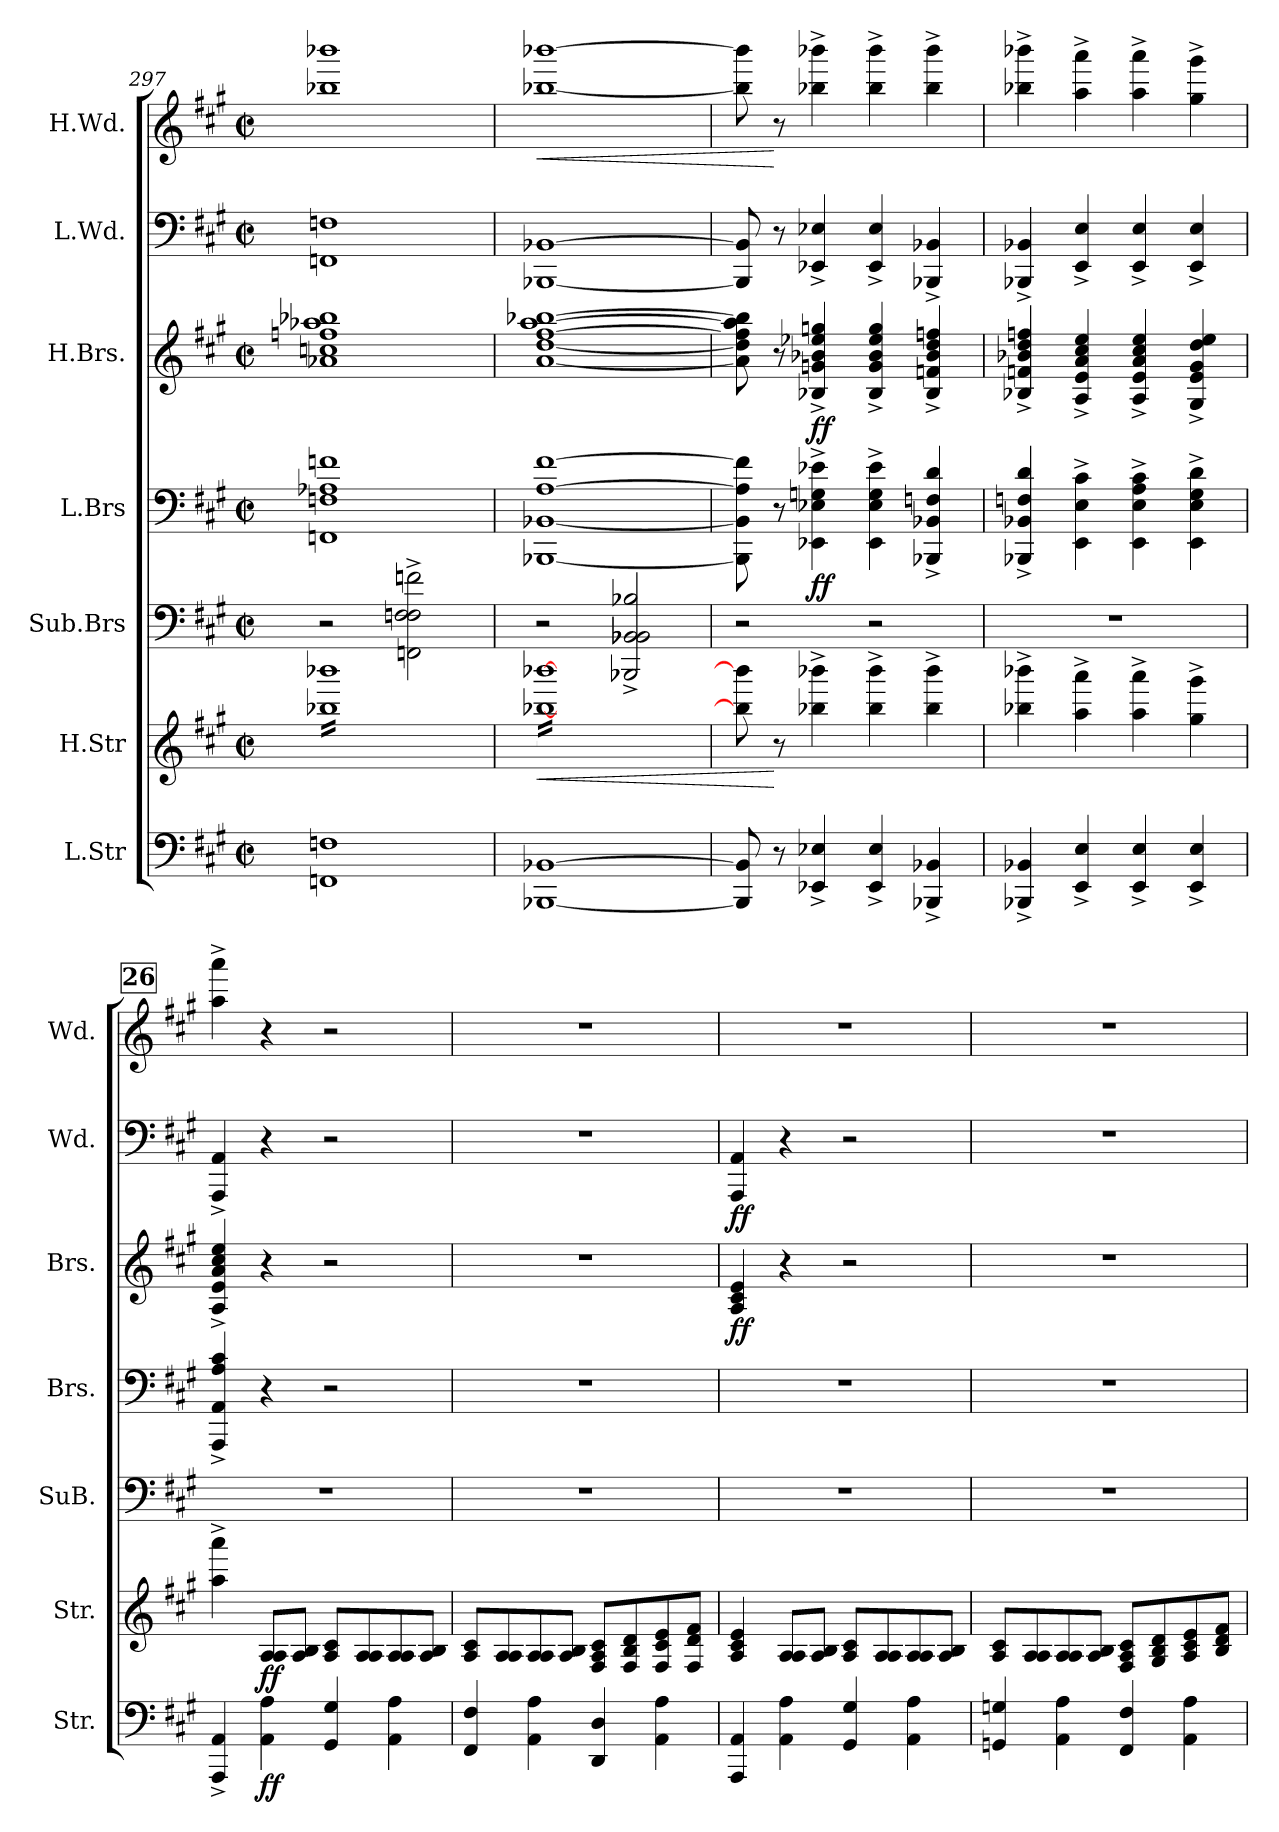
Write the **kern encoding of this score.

**kern	**dynam	**kern	**dynam	**kern	**kern	**dynam	**kern	**dynam	**kern	**dynam	**kern	**dynam
*part7	*part7	*part6	*part6	*part5	*part4	*part4	*part3	*part3	*part2	*part2	*part1	*part1
*staff7	*staff7	*staff6	*staff6	*staff5	*staff4	*staff4	*staff3	*staff3	*staff2	*staff2	*staff1	*staff1
*I"L.Str	*	*I"H.Str	*	*I"Sub.Brs	*I"L.Brs	*	*I"H.Brs.	*	*I"L.Wd.	*	*I"H.Wd.	*
*I'Str.	*	*I'Str.	*	*I'SuB.	*I'Brs.	*	*I'Brs.	*	*I'Wd.	*	*I'Wd.	*
*clefF4	*	*clefG2	*	*clefF4	*clefF4	*	*clefG2	*	*clefF4	*	*clefG2	*
*k[f#c#g#]	*	*k[f#c#g#]	*	*k[f#c#g#]	*k[f#c#g#]	*	*k[f#c#g#]	*	*k[f#c#g#]	*	*k[f#c#g#]	*
*M2/2	*	*M2/2	*	*M2/2	*M2/2	*	*M2/2	*	*M2/2	*	*M2/2	*
*met(c|)	*	*met(c|)	*	*met(c|)	*met(c|)	*	*met(c|)	*	*met(c|)	*	*met(c|)	*
=297	=297	=297	=297	=297	=297	=297	=297	=297	=297	=297	=297	=297
*	*	*tremolo	*	*	*	*	*	*	*	*	*	*
1FFn 1Fn	.	16bb-X 16bbb-XLL	.	2r	1FFn 1Fn 1A-X 1fn	.	1a-X 1ccn 1ffn 1aa-X 1bb-X	.	1FFn 1Fn	.	1bb-X 1bbb-X	.
.	.	16bb-X 16bbb-X	.	.	.	.	.	.	.	.	.	.
.	.	16bb-X 16bbb-X	.	.	.	.	.	.	.	.	.	.
.	.	16bb-X 16bbb-X	.	.	.	.	.	.	.	.	.	.
.	.	16bb-X 16bbb-X	.	.	.	.	.	.	.	.	.	.
.	.	16bb-X 16bbb-X	.	.	.	.	.	.	.	.	.	.
.	.	16bb-X 16bbb-X	.	.	.	.	.	.	.	.	.	.
.	.	16bb-X 16bbb-X	.	.	.	.	.	.	.	.	.	.
.	.	16bb-X 16bbb-X	.	2FFn\^ 2Fn\^ 2F\^ 2fn\^	.	.	.	.	.	.	.	.
.	.	16bb-X 16bbb-X	.	.	.	.	.	.	.	.	.	.
.	.	16bb-X 16bbb-X	.	.	.	.	.	.	.	.	.	.
.	.	16bb-X 16bbb-X	.	.	.	.	.	.	.	.	.	.
.	.	16bb-X 16bbb-X	.	.	.	.	.	.	.	.	.	.
.	.	16bb-X 16bbb-X	.	.	.	.	.	.	.	.	.	.
.	.	16bb-X 16bbb-X	.	.	.	.	.	.	.	.	.	.
.	.	16bb-X 16bbb-XJJ	.	.	.	.	.	.	.	.	.	.
=298	=298	=298	=298	=298	=298	=298	=298	=298	=298	=298	=298	=298
!	!	!	!LO:HP:b	!	!	!	!	!	!	!	!	!LO:HP:b
[1BBB-X [1BB-X	.	[16bb-X [16bbb-XLL	<	2r	[1BBB-X [1BB-X [1A [1f#	.	[1a [1dd [1ff# [1aa [1bb-X	.	[1BBB-X [1BB-X	.	[1bb-X [1bbb-X	<
.	.	16bb-X 16bbb-X	.	.	.	.	.	.	.	.	.	.
.	.	16bb-X 16bbb-X	.	.	.	.	.	.	.	.	.	.
.	.	16bb-X 16bbb-X	.	.	.	.	.	.	.	.	.	.
.	.	16bb-X 16bbb-X	.	.	.	.	.	.	.	.	.	.
.	.	16bb-X 16bbb-X	.	.	.	.	.	.	.	.	.	.
.	.	16bb-X 16bbb-X	.	.	.	.	.	.	.	.	.	.
.	.	16bb-X 16bbb-X	.	.	.	.	.	.	.	.	.	.
.	.	16bb-X 16bbb-X	.	2BBB-X/^ 2BB-X/^ 2BB-/^ 2B-X/^	.	.	.	.	.	.	.	.
.	.	16bb-X 16bbb-X	.	.	.	.	.	.	.	.	.	.
.	.	16bb-X 16bbb-X	.	.	.	.	.	.	.	.	.	.
.	.	16bb-X 16bbb-X	.	.	.	.	.	.	.	.	.	.
.	.	16bb-X 16bbb-X	.	.	.	.	.	.	.	.	.	.
.	.	16bb-X 16bbb-X	.	.	.	.	.	.	.	.	.	.
.	.	16bb-X 16bbb-X	.	.	.	.	.	.	.	.	.	.
.	.	16bb-X 16bbb-XJJ	.	.	.	.	.	.	.	.	.	.
*	*	*Xtremolo	*	*	*	*	*	*	*	*	*	*
=299	=299	=299	=299	=299	=299	=299	=299	=299	=299	=299	=299	=299
8BBB-/] 8BB-/]	.	8bb-\] 8bbb-\]	.	2r	8BBB-\] 8BB-\] 8A\] 8f#\]	.	8a\] 8dd\] 8ff#\] 8aa\] 8bb-\]	.	8BBB-/] 8BB-/]	.	8bb-\] 8bbb-\]	.
8r	.	8r	[	.	8r	.	8r	.	8r	.	8r	[
!	!	!	!	!	!	!LO:DY:b	!	!LO:DY:b	!	!	!	!
4EE-X/^ 4E-X/^	.	4bb-X\^ 4bbb-X\^	.	.	4EE-X\^ 4E-X\^ 4Gn\^ 4e-X\^	ff	4B-X/^ 4gn/^ 4b-X/^ 4ee-X/^ 4ggn/^	ff	4EE-X/^ 4E-X/^	.	4bb-X\^ 4bbb-X\^	.
4EE-/^ 4E-/^	.	4bb-\^ 4bbb-\^	.	2r	4EE-\^ 4E-\^ 4G\^ 4e-\^	.	4B-/^ 4g/^ 4b-/^ 4ee-/^ 4gg/^	.	4EE-/^ 4E-/^	.	4bb-\^ 4bbb-\^	.
4BBB-X/^ 4BB-X/^	.	4bb-\^ 4bbb-\^	.	.	4BBB-X/^ 4BB-X/^ 4Fn/^ 4d/^	.	4B-/^ 4fn/^ 4b-/^ 4dd/^ 4ffn/^	.	4BBB-X/^ 4BB-X/^	.	4bb-\^ 4bbb-\^	.
=300	=300	=300	=300	=300	=300	=300	=300	=300	=300	=300	=300	=300
4BBB-X/^ 4BB-X/^	.	4bb-X\^ 4bbb-X\^	.	1r	4BBB-X/^ 4BB-X/^ 4Fn/^ 4d/^	.	4B-X/^ 4fn/^ 4b-X/^ 4dd/^ 4ffn/^	.	4BBB-X/^ 4BB-X/^	.	4bb-X\^ 4bbb-X\^	.
4EE/^ 4E/^	.	4aa\^ 4aaa\^	.	.	4EE\^ 4E\^ 4c#\^	.	4A/^ 4e/^ 4a/^ 4cc#/^ 4ee/^	.	4EE/^ 4E/^	.	4aa\^ 4aaa\^	.
4EE/^ 4E/^	.	4aa\^ 4aaa\^	.	.	4EE\^ 4E\^ 4A\^ 4c#\^	.	4A/^ 4e/^ 4a/^ 4cc#/^ 4ee/^	.	4EE/^ 4E/^	.	4aa\^ 4aaa\^	.
4EE/^ 4E/^	.	4gg#\^ 4ggg#\^	.	.	4EE\^ 4E\^ 4G#\^ 4d\^	.	4G#/^ 4e/^ 4g#/^ 4dd/^ 4ee/^	.	4EE/^ 4E/^	.	4gg#\^ 4ggg#\^	.
!!LO:LB:g=z
!!LO:REH:place=s1:a:B:fs=14:t=26
=301	=301	=301	=301	=301	=301	=301	=301	=301	=301	=301	=301	=301
4AAA/^ 4AA/^	.	4aa\^ 4aaa\^	.	1r	4AAA/^ 4AA/^ 4A/^ 4c#/^	.	4A/^ 4e/^ 4a/^ 4cc#/^ 4ee/^	.	4AAA/^ 4AA/^	.	4aa\^ 4aaa\^	.
!	!LO:DY:b	!	!LO:DY:b	!	!	!	!	!	!	!	!	!
4AA\ 4A\	ff	8A/ 8A/L	ff	.	4r	.	4r	.	4r	.	4r	.
.	.	8A/ 8B/J	.	.	.	.	.	.	.	.	.	.
4GG#/ 4G#/	.	8A/ 8c#/L	.	.	2r	.	2r	.	2r	.	2r	.
.	.	8A/ 8A/	.	.	.	.	.	.	.	.	.	.
4AA\ 4A\	.	8A/ 8A/	.	.	.	.	.	.	.	.	.	.
.	.	8A/ 8B/J	.	.	.	.	.	.	.	.	.	.
=302	=302	=302	=302	=302	=302	=302	=302	=302	=302	=302	=302	=302
4FF#/ 4F#/	.	8A/ 8c#/L	.	1r	1r	.	1r	.	1r	.	1r	.
.	.	8A/ 8A/	.	.	.	.	.	.	.	.	.	.
4AA\ 4A\	.	8A/ 8A/	.	.	.	.	.	.	.	.	.	.
.	.	8A/ 8B/J	.	.	.	.	.	.	.	.	.	.
4DD/ 4D/	.	8F#/ 8A/ 8c#/L	.	.	.	.	.	.	.	.	.	.
.	.	8F#/ 8B/ 8d/	.	.	.	.	.	.	.	.	.	.
4AA\ 4A\	.	8F#/ 8c#/ 8e/	.	.	.	.	.	.	.	.	.	.
.	.	8F#/ 8d/ 8f#/J	.	.	.	.	.	.	.	.	.	.
=303	=303	=303	=303	=303	=303	=303	=303	=303	=303	=303	=303	=303
!	!	!	!	!	!	!	!	!LO:DY:b	!	!LO:DY:b	!	!
4AAA/ 4AA/	.	4A/ 4c#/ 4e/	.	1r	1r	.	4A/ 4c#/ 4e/	ff	4AAA/ 4AA/	ff	1r	.
4AA\ 4A\	.	8A/ 8A/L	.	.	.	.	4r	.	4r	.	.	.
.	.	8A/ 8B/J	.	.	.	.	.	.	.	.	.	.
4GG#/ 4G#/	.	8A/ 8c#/L	.	.	.	.	2r	.	2r	.	.	.
.	.	8A/ 8A/	.	.	.	.	.	.	.	.	.	.
4AA\ 4A\	.	8A/ 8A/	.	.	.	.	.	.	.	.	.	.
.	.	8A/ 8B/J	.	.	.	.	.	.	.	.	.	.
!!LO:PB:g=z
=304	=304	=304	=304	=304	=304	=304	=304	=304	=304	=304	=304	=304
4GGn/ 4Gn/	.	8A/ 8c#/L	.	1r	1r	.	1r	.	1r	.	1r	.
.	.	8A/ 8A/	.	.	.	.	.	.	.	.	.	.
4AA\ 4A\	.	8A/ 8A/	.	.	.	.	.	.	.	.	.	.
.	.	8A/ 8B/J	.	.	.	.	.	.	.	.	.	.
4FF#/ 4F#/	.	8F#/ 8A/ 8c#/L	.	.	.	.	.	.	.	.	.	.
.	.	8G#/ 8B/ 8d/	.	.	.	.	.	.	.	.	.	.
4AA\ 4A\	.	8A/ 8c#/ 8e/	.	.	.	.	.	.	.	.	.	.
.	.	8B/ 8d/ 8f#/J	.	.	.	.	.	.	.	.	.	.
=	=	=	=	=	=	=	=	=	=	=	=	=
*-	*-	*-	*-	*-	*-	*-	*-	*-	*-	*-	*-	*-
